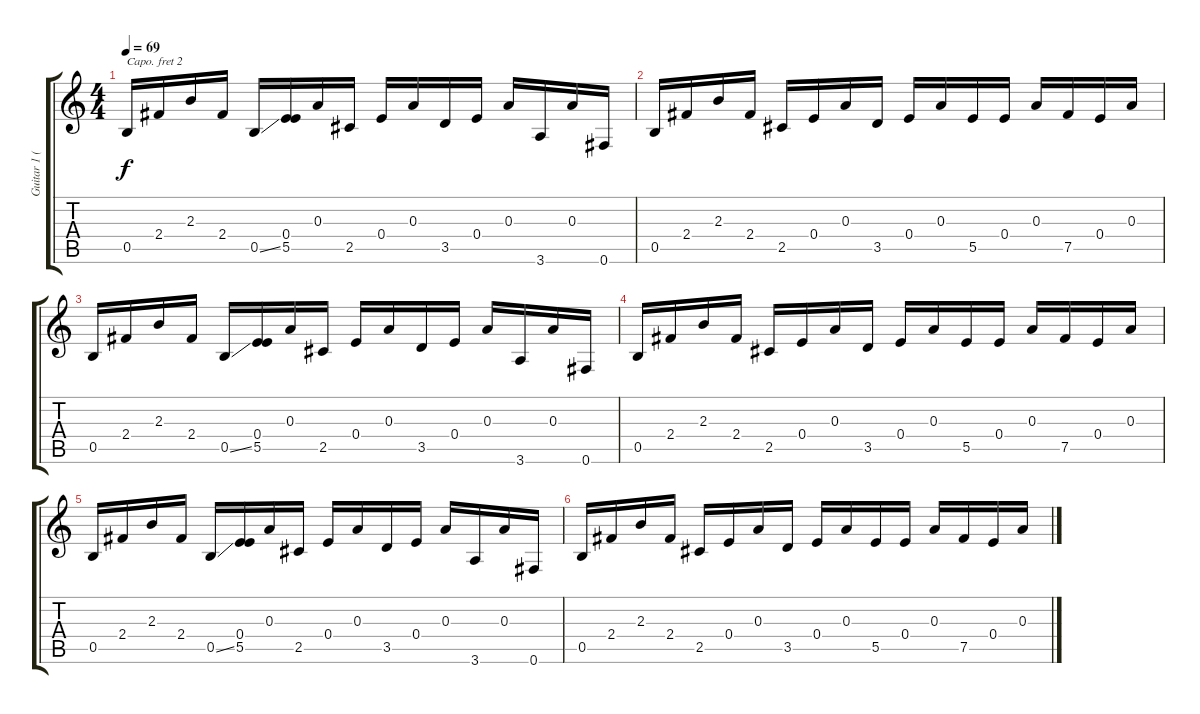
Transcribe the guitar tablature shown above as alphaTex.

\track ("Guitar 1 (easier to read)" "Guitar 1 (") {instrument acousticguitarnylon}
\staff {score tabs}
\capo 2
\tuning (E4 B3 G3 D3 A2 E2) {hide}
\ts (4 4)
\tempo 69
\clef g2
\ks c
0.5.16{dy f volume 11} 2.4.16 2.3.16 2.4.16 0.5{ss}.16 (0.4 5.5).16 0.3.16 2.5.16 0.4.16{volume 10} 0.3.16 3.5.16 0.4.16 0.3.16 3.6.16 0.3.16 0.6.16 |
0.5.16{volume 9} 2.4.16 2.3.16 2.4.16 2.5.16 0.4.16 0.3.16 3.5.16 0.4.16{volume 8} 0.3.16 5.5.16 0.4.16 0.3.16 7.5.16 0.4.16 0.3.16 |
0.5.16{volume 7} 2.4.16 2.3.16 2.4.16 0.5{ss}.16 (0.4 5.5).16 0.3.16 2.5.16 0.4.16{volume 6} 0.3.16 3.5.16 0.4.16 0.3.16 3.6.16 0.3.16 0.6.16 |
0.5.16{volume 5} 2.4.16 2.3.16 2.4.16 2.5.16 0.4.16 0.3.16 3.5.16 0.4.16{volume 4} 0.3.16 5.5.16 0.4.16 0.3.16 7.5.16 0.4.16 0.3.16 |
0.5.16{volume 3} 2.4.16 2.3.16 2.4.16 0.5{ss}.16 (0.4 5.5).16 0.3.16 2.5.16 0.4.16{volume 2} 0.3.16 3.5.16 0.4.16 0.3.16 3.6.16 0.3.16 0.6.16 |
0.5.16{volume 1} 2.4.16 2.3.16 2.4.16 2.5.16 0.4.16 0.3.16 3.5.16 0.4.16{volume 0} 0.3.16 5.5.16 0.4.16 0.3.16 7.5.16 0.4.16 0.3.16
